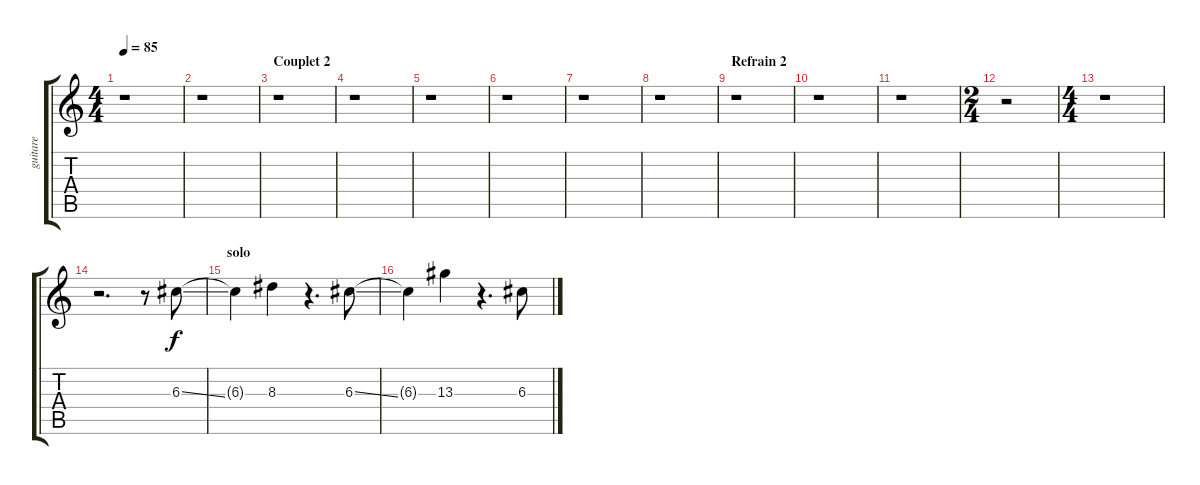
\track ("guitare" "guitare") {instrument electricguitarclean}
\staff {score tabs}
\tuning (E4 B3 G3 D3 A2 E2) {hide}
\ts (4 4)
\tempo 85
\clef g2
\ks c
r.1{dy f} |
r.1 |
\section ("" "Couplet 2")
r.1 |
r.1 |
r.1 |
r.1 |
r.1 |
r.1 |
\section ("" "Refrain 2")
r.1 |
r.1 |
r.1 |
\ts (2 4)
r.2 |
\ts (4 4)
r.1 |
r.2{d volume 16 balance 11} r.8 6.3{ss}.8 |
\section ("" "solo")
6.3{t}.4 8.3.4 r.4{d} 6.3{ss}.8 |
6.3{t}.4 13.3.4 r.4{d} 6.3{ss}.8
